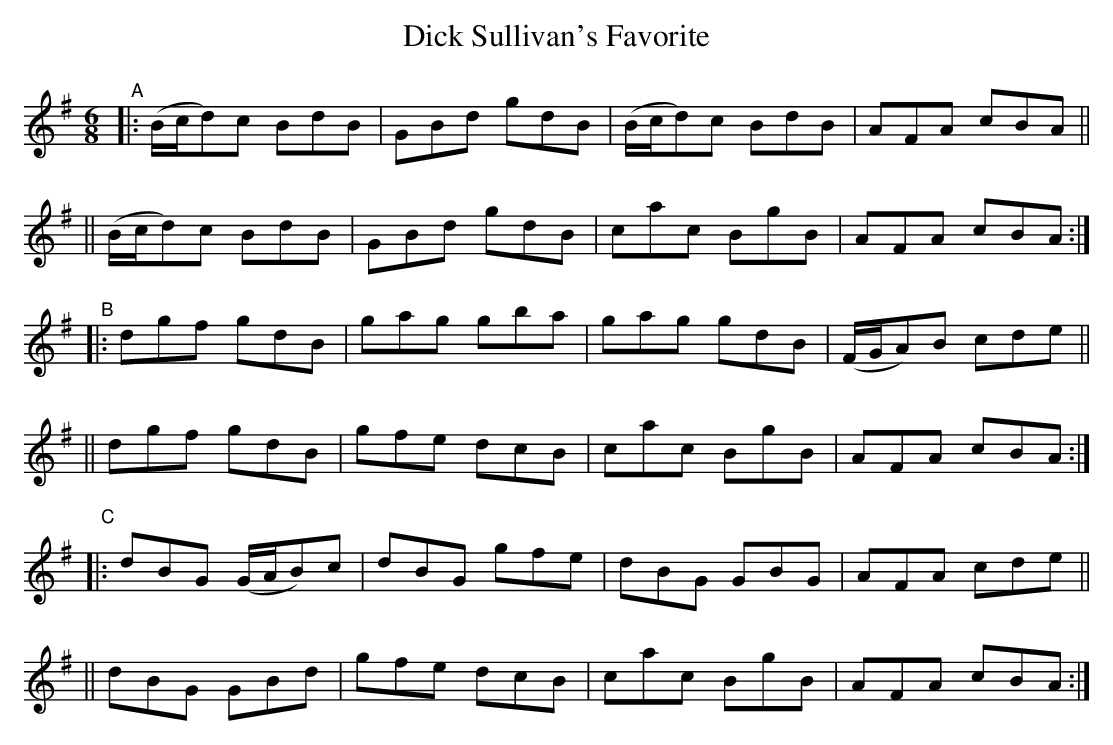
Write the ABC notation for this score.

X:1
T: Dick Sullivan's Favorite
M: 6/8
L: 1/8
K: G
"^A"\
|: (B/c/d)c BdB | GBd gdB | (B/c/d)c BdB | AFA cBA ||
|| (B/c/d)c BdB | GBd gdB | cac BgB | AFA cBA :|
"^B"\
|: dgf gdB | gag gba | gag gdB | (F/G/A)B cde ||
|| dgf gdB | gfe dcB | cac BgB | AFA cBA :|
"^C"\
|: dBG (G/A/B)c | dBG gfe | dBG GBG | AFA cde ||
|| dBG GBd | gfe dcB | cac BgB | AFA cBA :|
